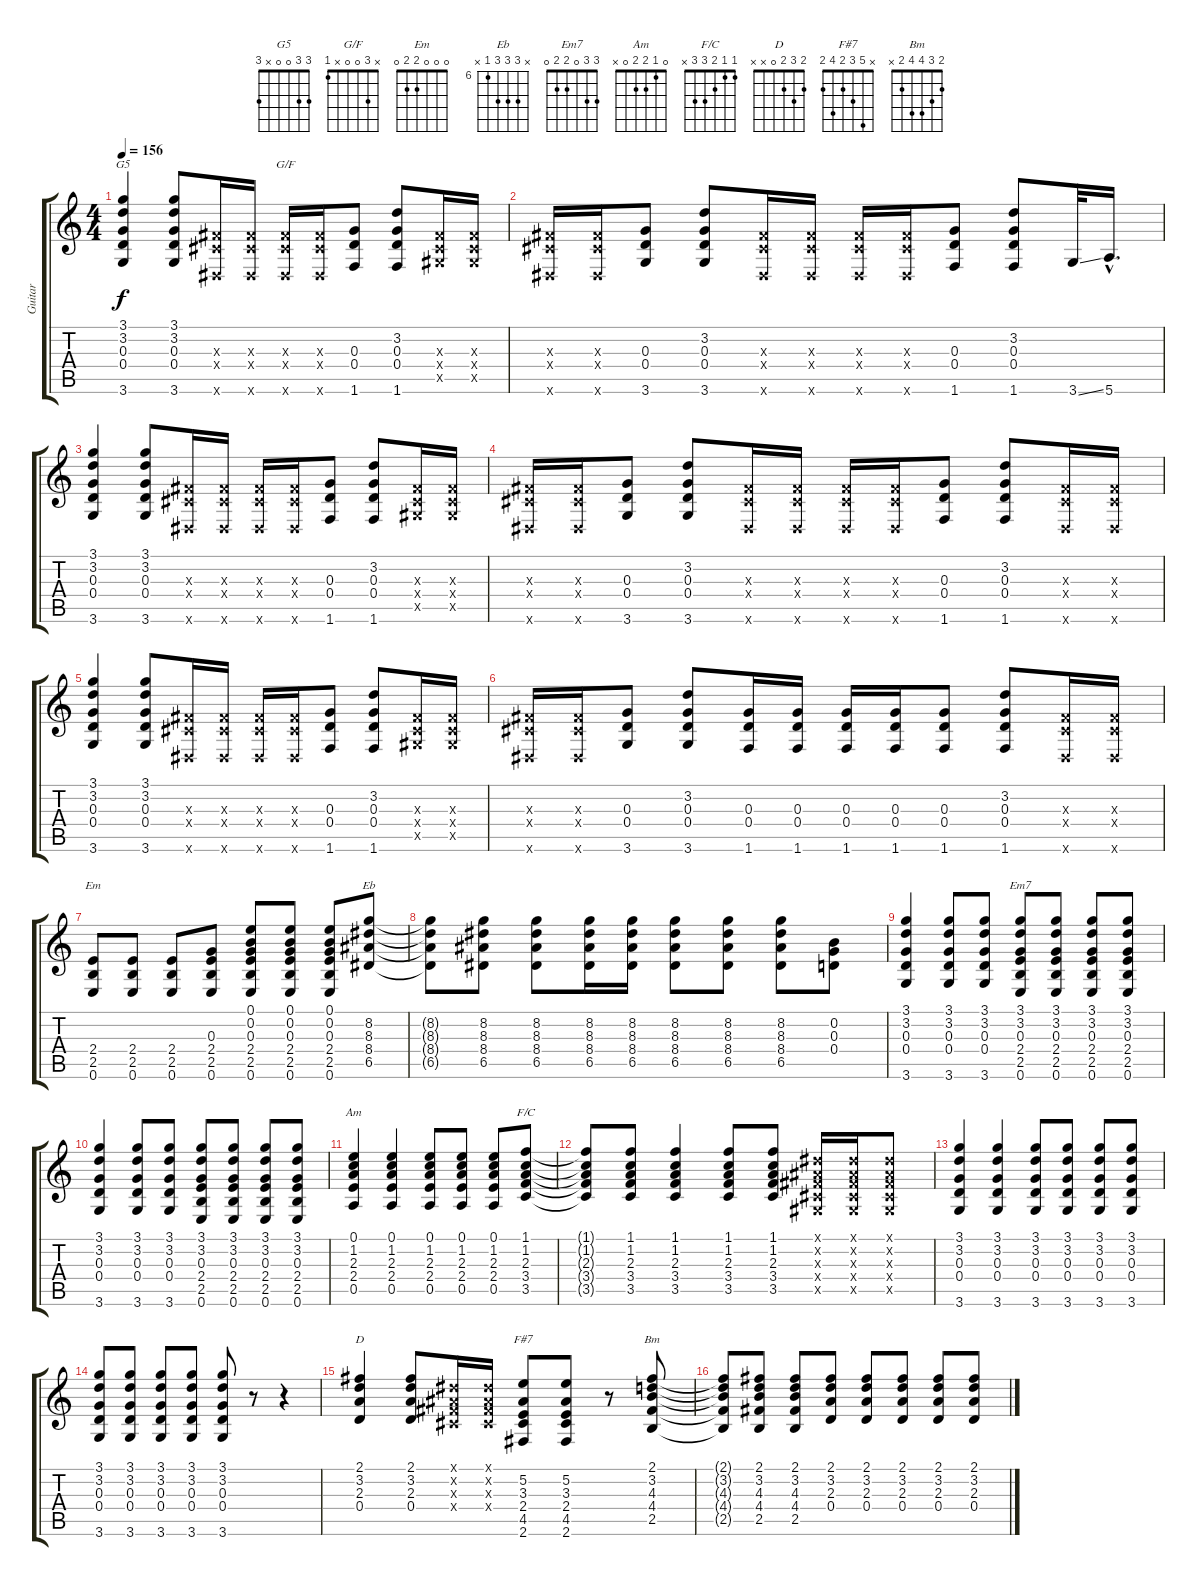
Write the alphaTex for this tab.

\track ("Guitar" "Guitar") {instrument distortionguitar}
\staff {score tabs}
\tuning (E4 B3 G3 D3 A2 E2) {hide}
\chord ("G5" 3 3 0 0 x 3)
\chord ("G/F" x 3 0 0 x 1)
\chord ("Em" 0 0 0 2 2 0)
\chord ("Eb" x 8 8 8 6 x) {firstfret 6}
\chord ("Em7" 3 3 0 2 2 0)
\chord ("Am" 0 1 2 2 0 x)
\chord ("F/C" 1 1 2 3 3 x)
\chord ("D" 2 3 2 0 x x)
\chord ("F#7" x 5 3 2 4 2)
\chord ("Bm" 2 3 4 4 2 x)
\ts (4 4)
\tempo 156
\clef g2
\ks c
(3.1 3.2 0.3 0.4 3.6).4{ch "G5" dy f} (3.1 3.2 0.3 0.4 3.6).8 (-1.3{x} -1.4{x} -1.6{x}).16 (-1.3{x} -1.4{x} -1.6{x}).16 (-1.3{x} -1.4{x} -1.6{x}).16{ch "G/F"} (-1.3{x} -1.4{x} -1.6{x}).16 (0.3 0.4 1.6).8 (3.2 0.3 0.4 1.6).8 (-1.3{x} -1.4{x} -1.5{x}).16 (-1.3{x} -1.4{x} -1.5{x}).16 |
(-1.3{x} -1.4{x} -1.6{x}).16 (-1.3{x} -1.4{x} -1.6{x}).16 (0.3 0.4 3.6).8 (3.2 0.3 0.4 3.6).8 (-1.3{x} -1.4{x} -1.6{x}).16 (-1.3{x} -1.4{x} -1.6{x}).16 (-1.3{x} -1.4{x} -1.6{x}).16 (-1.3{x} -1.4{x} -1.6{x}).16 (0.3 0.4 1.6).8 (3.2 0.3 0.4 1.6).8 3.6{ss}.32 5.6{hac}.16{d} |
(3.1 3.2 0.3 0.4 3.6).4 (3.1 3.2 0.3 0.4 3.6).8 (-1.3{x} -1.4{x} -1.6{x}).16 (-1.3{x} -1.4{x} -1.6{x}).16 (-1.3{x} -1.4{x} -1.6{x}).16 (-1.3{x} -1.4{x} -1.6{x}).16 (0.3 0.4 1.6).8 (3.2 0.3 0.4 1.6).8 (-1.3{x} -1.4{x} -1.5{x}).16 (-1.3{x} -1.4{x} -1.5{x}).16 |
(-1.3{x} -1.4{x} -1.6{x}).16 (-1.3{x} -1.4{x} -1.6{x}).16 (0.3 0.4 3.6).8 (3.2 0.3 0.4 3.6).8 (-1.3{x} -1.4{x} -1.6{x}).16 (-1.3{x} -1.4{x} -1.6{x}).16 (-1.3{x} -1.4{x} -1.6{x}).16 (-1.3{x} -1.4{x} -1.6{x}).16 (0.3 0.4 1.6).8 (3.2 0.3 0.4 1.6).8 (-1.3{x} -1.4{x} -1.6{x}).16 (-1.3{x} -1.4{x} -1.6{x}).16 |
(3.1 3.2 0.3 0.4 3.6).4 (3.1 3.2 0.3 0.4 3.6).8 (-1.3{x} -1.4{x} -1.6{x}).16 (-1.3{x} -1.4{x} -1.6{x}).16 (-1.3{x} -1.4{x} -1.6{x}).16 (-1.3{x} -1.4{x} -1.6{x}).16 (0.3 0.4 1.6).8 (3.2 0.3 0.4 1.6).8 (-1.3{x} -1.4{x} -1.5{x}).16 (-1.3{x} -1.4{x} -1.5{x}).16 |
(-1.3{x} -1.4{x} -1.6{x}).16 (-1.3{x} -1.4{x} -1.6{x}).16 (0.3 0.4 3.6).8 (3.2 0.3 0.4 3.6).8 (0.3 0.4 1.6).16 (0.3 0.4 1.6).16 (0.3 0.4 1.6).16 (0.3 0.4 1.6).16 (0.3 0.4 1.6).8 (3.2 0.3 0.4 1.6).8 (-1.3{x} -1.4{x} -1.6{x}).16 (-1.3{x} -1.4{x} -1.6{x}).16 |
(2.4 2.5 0.6).8{ch "Em"} (2.4 2.5 0.6).8 (2.4 2.5 0.6).8 (0.3 2.4 2.5 0.6).8 (0.1 0.2 0.3 2.4 2.5 0.6).8 (0.1 0.2 0.3 2.4 2.5 0.6).8 (0.1 0.2 0.3 2.4 2.5 0.6).8 (8.2 8.3 8.4 6.5).8{ch "Eb"} |
(8.2{t} 8.3{t} 8.4{t} 6.5{t}).8 (8.2 8.3 8.4 6.5).8 (8.2 8.3 8.4 6.5).8 (8.2 8.3 8.4 6.5).16 (8.2 8.3 8.4 6.5).16 (8.2 8.3 8.4 6.5).8 (8.2 8.3 8.4 6.5).8 (8.2 8.3 8.4 6.5).8 (0.2 0.3 0.4).8 |
(3.1 3.2 0.3 0.4 3.6).4 (3.1 3.2 0.3 0.4 3.6).8 (3.1 3.2 0.3 0.4 3.6).8 (3.1 3.2 0.3 2.4 2.5 0.6).8{ch "Em7"} (3.1 3.2 0.3 2.4 2.5 0.6).8 (3.1 3.2 0.3 2.4 2.5 0.6).8 (3.1 3.2 0.3 2.4 2.5 0.6).8 |
(3.1 3.2 0.3 0.4 3.6).4 (3.1 3.2 0.3 0.4 3.6).8 (3.1 3.2 0.3 0.4 3.6).8 (3.1 3.2 0.3 2.4 2.5 0.6).8 (3.1 3.2 0.3 2.4 2.5 0.6).8 (3.1 3.2 0.3 2.4 2.5 0.6).8 (3.1 3.2 0.3 2.4 2.5 0.6).8 |
(0.1 1.2 2.3 2.4 0.5).4{ch "Am"} (0.1 1.2 2.3 2.4 0.5).4 (0.1 1.2 2.3 2.4 0.5).8 (0.1 1.2 2.3 2.4 0.5).8 (0.1 1.2 2.3 2.4 0.5).8 (1.1 1.2 2.3 3.4 3.5).8{ch "F/C"} |
(1.1{t} 1.2{t} 2.3{t} 3.4{t} 3.5{t}).8 (1.1 1.2 2.3 3.4 3.5).8 (1.1 1.2 2.3 3.4 3.5).4 (1.1 1.2 2.3 3.4 3.5).8 (1.1 1.2 2.3 3.4 3.5).8 (-1.1{x} -1.2{x} -1.3{x} -1.4{x} -1.5{x}).16 (-1.1{x} -1.2{x} -1.3{x} -1.4{x} -1.5{x}).16 (-1.1{x} -1.2{x} -1.3{x} -1.4{x} -1.5{x}).8 |
(3.1 3.2 0.3 0.4 3.6).4 (3.1 3.2 0.3 0.4 3.6).4 (3.1 3.2 0.3 0.4 3.6).8 (3.1 3.2 0.3 0.4 3.6).8 (3.1 3.2 0.3 0.4 3.6).8 (3.1 3.2 0.3 0.4 3.6).8 |
(3.1 3.2 0.3 0.4 3.6).8 (3.1 3.2 0.3 0.4 3.6).8 (3.1 3.2 0.3 0.4 3.6).8 (3.1 3.2 0.3 0.4 3.6).8 (3.1 3.2 0.3 0.4 3.6).8 r.8 r.4 |
(2.1 3.2 2.3 0.4).4{ch "D"} (2.1 3.2 2.3 0.4).8 (-1.1{x} -1.2{x} -1.3{x} -1.4{x}).16 (-1.1{x} -1.2{x} -1.3{x} -1.4{x}).16 (5.2 3.3 2.4 4.5 2.6).8{ch "F#7"} (5.2 3.3 2.4 4.5 2.6).8 r.8 (2.1 3.2 4.3 4.4 2.5).8{ch "Bm"} |
(2.1{t} 3.2{t} 4.3{t} 4.4{t} 2.5{t}).8 (2.1 3.2 4.3 4.4 2.5).8 (2.1 3.2 4.3 4.4 2.5).8 (2.1 3.2 2.3 0.4).8 (2.1 3.2 2.3 0.4).8 (2.1 3.2 2.3 0.4).8 (2.1 3.2 2.3 0.4).8 (2.1 3.2 2.3 0.4).8
